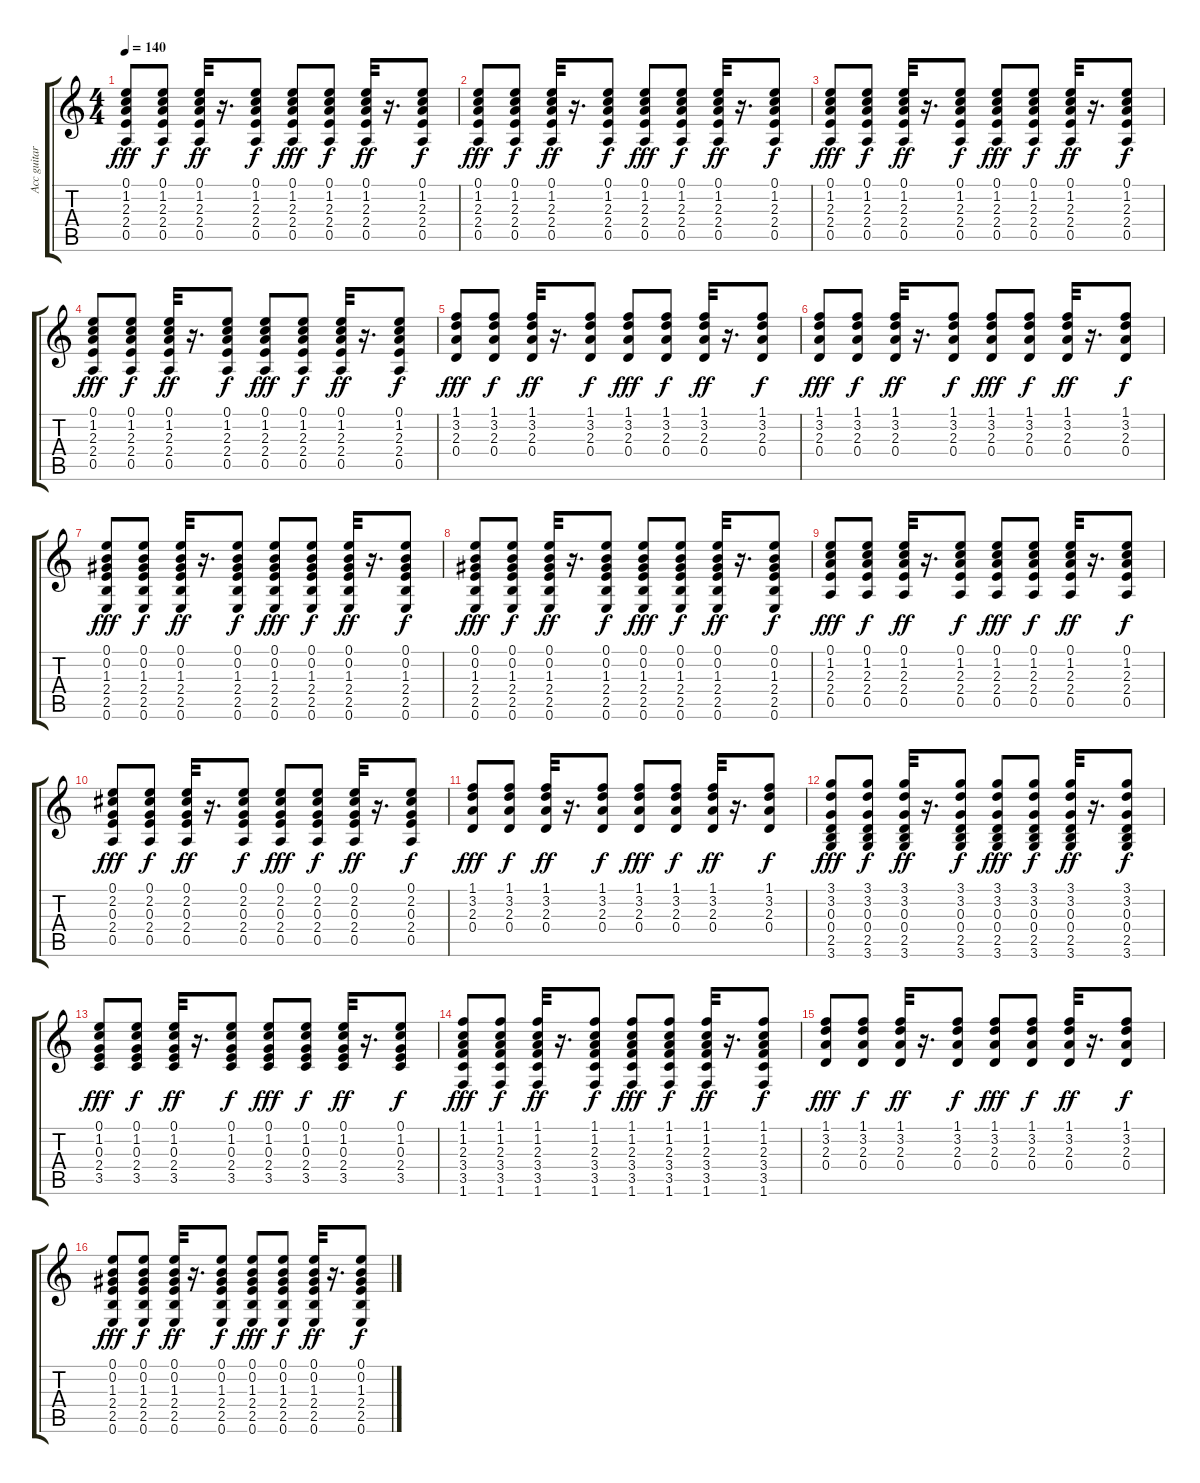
\track ("Acc guitar" "Acc guitar") {instrument acousticguitarsteel}
\staff {score tabs}
\tuning (E4 B3 G3 D3 A2 E2) {hide}
\ts (4 4)
\tempo 140
\clef g2
\ks c
(0.1 1.2 2.3 2.4 0.5).8{dy fff} (0.1 1.2 2.3 2.4 0.5).8{dy f} (0.1 1.2 2.3 2.4 0.5).32{dy ff} r.16{d} (0.1 1.2 2.3 2.4 0.5).8{dy f} (0.1 1.2 2.3 2.4 0.5).8{dy fff} (0.1 1.2 2.3 2.4 0.5).8{dy f} (0.1 1.2 2.3 2.4 0.5).32{dy ff} r.16{d} (0.1 1.2 2.3 2.4 0.5).8{dy f} |
(0.1 1.2 2.3 2.4 0.5).8{dy fff} (0.1 1.2 2.3 2.4 0.5).8{dy f} (0.1 1.2 2.3 2.4 0.5).32{dy ff} r.16{d} (0.1 1.2 2.3 2.4 0.5).8{dy f} (0.1 1.2 2.3 2.4 0.5).8{dy fff} (0.1 1.2 2.3 2.4 0.5).8{dy f} (0.1 1.2 2.3 2.4 0.5).32{dy ff} r.16{d} (0.1 1.2 2.3 2.4 0.5).8{dy f} |
(0.1 1.2 2.3 2.4 0.5).8{dy fff} (0.1 1.2 2.3 2.4 0.5).8{dy f} (0.1 1.2 2.3 2.4 0.5).32{dy ff} r.16{d} (0.1 1.2 2.3 2.4 0.5).8{dy f} (0.1 1.2 2.3 2.4 0.5).8{dy fff} (0.1 1.2 2.3 2.4 0.5).8{dy f} (0.1 1.2 2.3 2.4 0.5).32{dy ff} r.16{d} (0.1 1.2 2.3 2.4 0.5).8{dy f} |
(0.1 1.2 2.3 2.4 0.5).8{dy fff} (0.1 1.2 2.3 2.4 0.5).8{dy f} (0.1 1.2 2.3 2.4 0.5).32{dy ff} r.16{d} (0.1 1.2 2.3 2.4 0.5).8{dy f} (0.1 1.2 2.3 2.4 0.5).8{dy fff} (0.1 1.2 2.3 2.4 0.5).8{dy f} (0.1 1.2 2.3 2.4 0.5).32{dy ff} r.16{d} (0.1 1.2 2.3 2.4 0.5).8{dy f} |
(1.1 3.2 2.3 0.4).8{dy fff} (1.1 3.2 2.3 0.4).8{dy f} (1.1 3.2 2.3 0.4).32{dy ff} r.16{d} (1.1 3.2 2.3 0.4).8{dy f} (1.1 3.2 2.3 0.4).8{dy fff} (1.1 3.2 2.3 0.4).8{dy f} (1.1 3.2 2.3 0.4).32{dy ff} r.16{d} (1.1 3.2 2.3 0.4).8{dy f} |
(1.1 3.2 2.3 0.4).8{dy fff} (1.1 3.2 2.3 0.4).8{dy f} (1.1 3.2 2.3 0.4).32{dy ff} r.16{d} (1.1 3.2 2.3 0.4).8{dy f} (1.1 3.2 2.3 0.4).8{dy fff} (1.1 3.2 2.3 0.4).8{dy f} (1.1 3.2 2.3 0.4).32{dy ff} r.16{d} (1.1 3.2 2.3 0.4).8{dy f} |
(0.1 0.2 1.3 2.4 2.5 0.6).8{dy fff} (0.1 0.2 1.3 2.4 2.5 0.6).8{dy f} (0.1 0.2 1.3 2.4 2.5 0.6).32{dy ff} r.16{d} (0.1 0.2 1.3 2.4 2.5 0.6).8{dy f} (0.1 0.2 1.3 2.4 2.5 0.6).8{dy fff} (0.1 0.2 1.3 2.4 2.5 0.6).8{dy f} (0.1 0.2 1.3 2.4 2.5 0.6).32{dy ff} r.16{d} (0.1 0.2 1.3 2.4 2.5 0.6).8{dy f} |
(0.1 0.2 1.3 2.4 2.5 0.6).8{dy fff} (0.1 0.2 1.3 2.4 2.5 0.6).8{dy f} (0.1 0.2 1.3 2.4 2.5 0.6).32{dy ff} r.16{d} (0.1 0.2 1.3 2.4 2.5 0.6).8{dy f} (0.1 0.2 1.3 2.4 2.5 0.6).8{dy fff} (0.1 0.2 1.3 2.4 2.5 0.6).8{dy f} (0.1 0.2 1.3 2.4 2.5 0.6).32{dy ff} r.16{d} (0.1 0.2 1.3 2.4 2.5 0.6).8{dy f} |
(0.1 1.2 2.3 2.4 0.5).8{dy fff} (0.1 1.2 2.3 2.4 0.5).8{dy f} (0.1 1.2 2.3 2.4 0.5).32{dy ff} r.16{d} (0.1 1.2 2.3 2.4 0.5).8{dy f} (0.1 1.2 2.3 2.4 0.5).8{dy fff} (0.1 1.2 2.3 2.4 0.5).8{dy f} (0.1 1.2 2.3 2.4 0.5).32{dy ff} r.16{d} (0.1 1.2 2.3 2.4 0.5).8{dy f} |
(0.1 2.2 0.3 2.4 0.5).8{dy fff} (0.1 2.2 0.3 2.4 0.5).8{dy f} (0.1 2.2 0.3 2.4 0.5).32{dy ff} r.16{d} (0.1 2.2 0.3 2.4 0.5).8{dy f} (0.1 2.2 0.3 2.4 0.5).8{dy fff} (0.1 2.2 0.3 2.4 0.5).8{dy f} (0.1 2.2 0.3 2.4 0.5).32{dy ff} r.16{d} (0.1 2.2 0.3 2.4 0.5).8{dy f} |
(1.1 3.2 2.3 0.4).8{dy fff} (1.1 3.2 2.3 0.4).8{dy f} (1.1 3.2 2.3 0.4).32{dy ff} r.16{d} (1.1 3.2 2.3 0.4).8{dy f} (1.1 3.2 2.3 0.4).8{dy fff} (1.1 3.2 2.3 0.4).8{dy f} (1.1 3.2 2.3 0.4).32{dy ff} r.16{d} (1.1 3.2 2.3 0.4).8{dy f} |
(3.1 3.2 0.3 0.4 2.5 3.6).8{dy fff} (3.1 3.2 0.3 0.4 2.5 3.6).8{dy f} (3.1 3.2 0.3 0.4 2.5 3.6).32{dy ff} r.16{d} (3.1 3.2 0.3 0.4 2.5 3.6).8{dy f} (3.1 3.2 0.3 0.4 2.5 3.6).8{dy fff} (3.1 3.2 0.3 0.4 2.5 3.6).8{dy f} (3.1 3.2 0.3 0.4 2.5 3.6).32{dy ff} r.16{d} (3.1 3.2 0.3 0.4 2.5 3.6).8{dy f} |
(0.1 1.2 0.3 2.4 3.5).8{dy fff} (0.1 1.2 0.3 2.4 3.5).8{dy f} (0.1 1.2 0.3 2.4 3.5).32{dy ff} r.16{d} (0.1 1.2 0.3 2.4 3.5).8{dy f} (0.1 1.2 0.3 2.4 3.5).8{dy fff} (0.1 1.2 0.3 2.4 3.5).8{dy f} (0.1 1.2 0.3 2.4 3.5).32{dy ff} r.16{d} (0.1 1.2 0.3 2.4 3.5).8{dy f} |
(1.1 1.2 2.3 3.4 3.5 1.6).8{dy fff} (1.1 1.2 2.3 3.4 3.5 1.6).8{dy f} (1.1 1.2 2.3 3.4 3.5 1.6).32{dy ff} r.16{d} (1.1 1.2 2.3 3.4 3.5 1.6).8{dy f} (1.1 1.2 2.3 3.4 3.5 1.6).8{dy fff} (1.1 1.2 2.3 3.4 3.5 1.6).8{dy f} (1.1 1.2 2.3 3.4 3.5 1.6).32{dy ff} r.16{d} (1.1 1.2 2.3 3.4 3.5 1.6).8{dy f} |
(1.1 3.2 2.3 0.4).8{dy fff} (1.1 3.2 2.3 0.4).8{dy f} (1.1 3.2 2.3 0.4).32{dy ff} r.16{d} (1.1 3.2 2.3 0.4).8{dy f} (1.1 3.2 2.3 0.4).8{dy fff} (1.1 3.2 2.3 0.4).8{dy f} (1.1 3.2 2.3 0.4).32{dy ff} r.16{d} (1.1 3.2 2.3 0.4).8{dy f} |
(0.1 0.2 1.3 2.4 2.5 0.6).8{dy fff} (0.1 0.2 1.3 2.4 2.5 0.6).8{dy f} (0.1 0.2 1.3 2.4 2.5 0.6).32{dy ff} r.16{d} (0.1 0.2 1.3 2.4 2.5 0.6).8{dy f} (0.1 0.2 1.3 2.4 2.5 0.6).8{dy fff} (0.1 0.2 1.3 2.4 2.5 0.6).8{dy f} (0.1 0.2 1.3 2.4 2.5 0.6).32{dy ff} r.16{d} (0.1 0.2 1.3 2.4 2.5 0.6).8{dy f}
